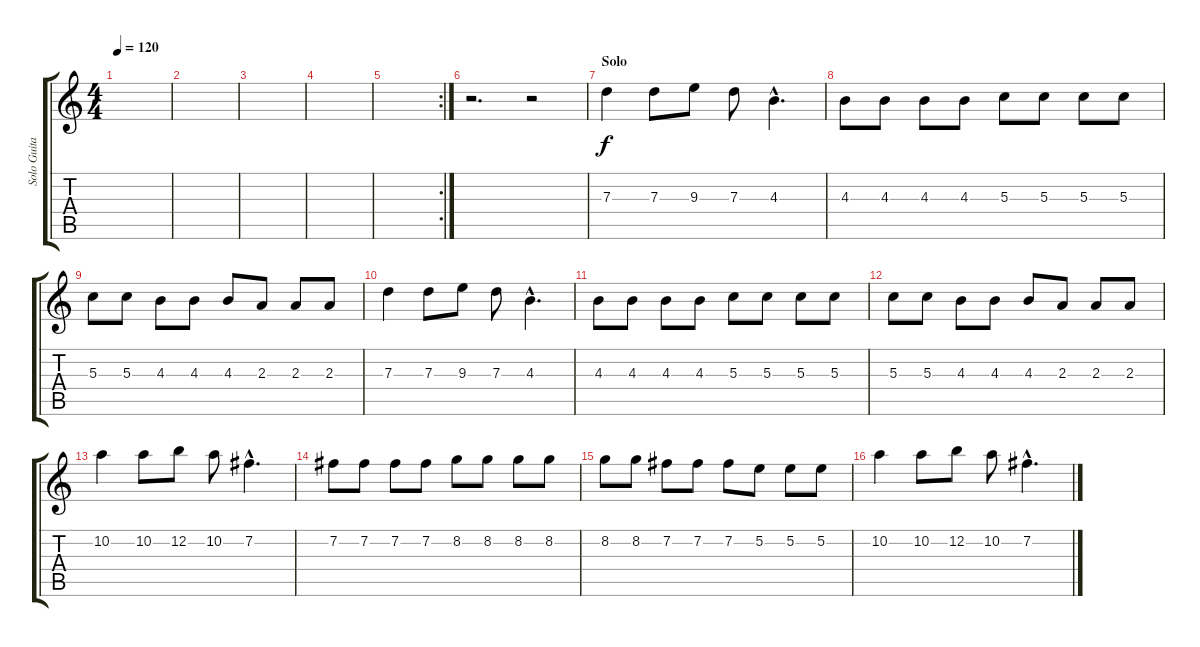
\track ("Solo Guitar" "Solo Guita") {instrument overdrivenguitar}
\staff {score tabs}
\tuning (E4 B3 G3 D3 A2 E2) {hide}
\ts (4 4)
\tempo 120
\clef g2
\ks c
|
|
|
|
\rc 2
|
r.2{d} r.2 |
\section ("" "Solo")
7.3.4 7.3.8 9.3.8 7.3.8 4.3{hac}.4{d} |
4.3.8 4.3.8 4.3.8 4.3.8 5.3.8 5.3.8 5.3.8 5.3.8 |
5.3.8 5.3.8 4.3.8 4.3.8 4.3.8 2.3.8 2.3.8 2.3.8 |
7.3.4 7.3.8 9.3.8 7.3.8 4.3{hac}.4{d} |
4.3.8 4.3.8 4.3.8 4.3.8 5.3.8 5.3.8 5.3.8 5.3.8 |
5.3.8 5.3.8 4.3.8 4.3.8 4.3.8 2.3.8 2.3.8 2.3.8 |
10.2.4 10.2.8 12.2.8 10.2.8 7.2{hac}.4{d} |
7.2.8 7.2.8 7.2.8 7.2.8 8.2.8 8.2.8 8.2.8 8.2.8 |
8.2.8 8.2.8 7.2.8 7.2.8 7.2.8 5.2.8 5.2.8 5.2.8 |
10.2.4 10.2.8 12.2.8 10.2.8 7.2{hac}.4{d}
